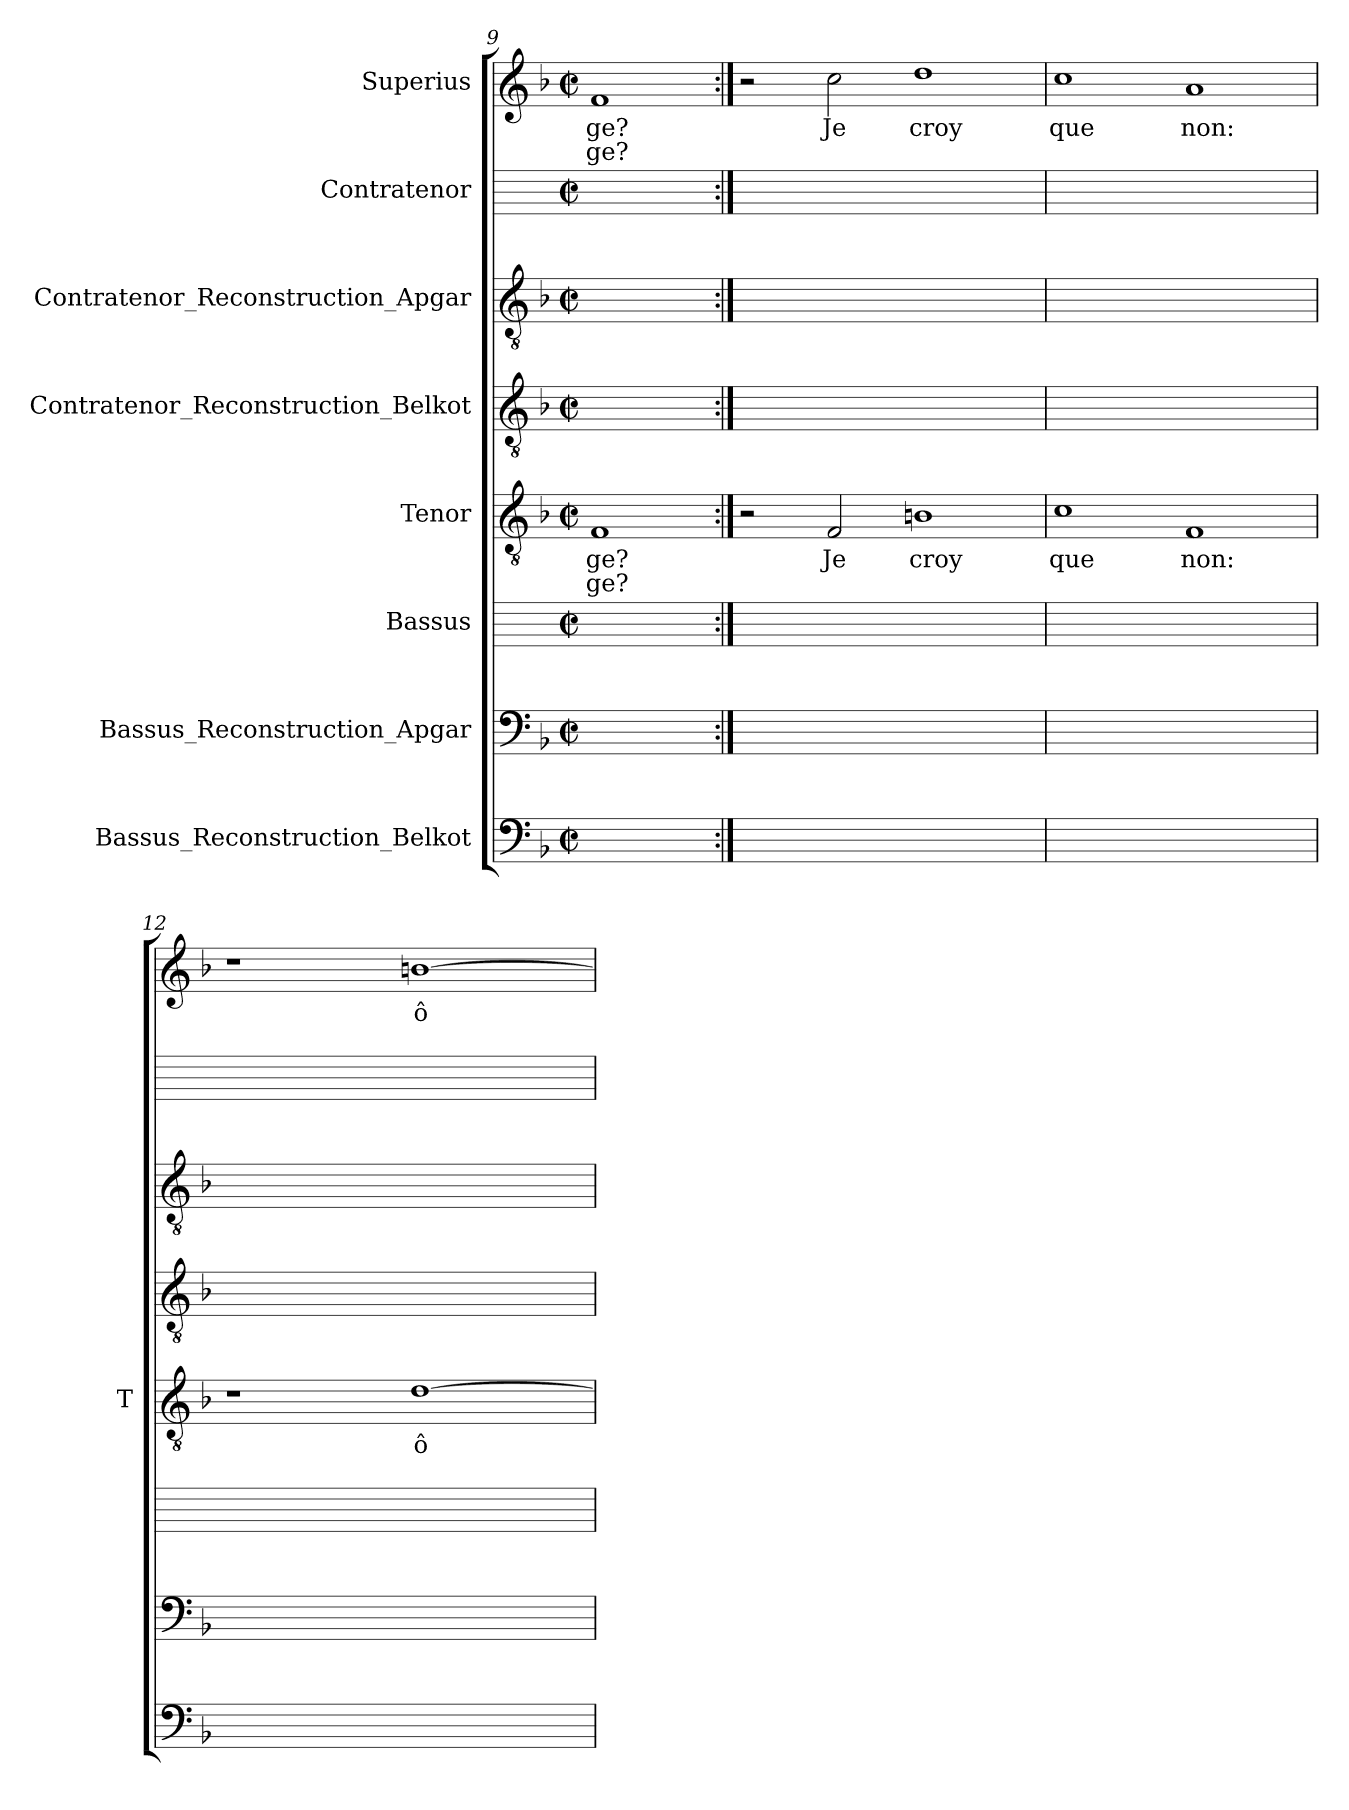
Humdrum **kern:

**kern	**kern	**kern	**kern	**text	**text	**kern	**kern	**kern	**kern	**text	**text
*part8	*part7	*part6	*part5	*part5	*part5	*part4	*part3	*part2	*part1	*part1	*part1
*staff8	*staff7	*staff6	*staff5	*staff5	*staff5	*staff4	*staff3	*staff2	*staff1	*staff1	*staff1
*I"Bassus_Reconstruction_Belkot	*I"Bassus_Reconstruction_Apgar	*I"Bassus	*I"Tenor	*	*	*I"Contratenor_Reconstruction_Belkot	*I"Contratenor_Reconstruction_Apgar	*I"Contratenor	*I"Superius	*	*
*	*	*	*I'T	*	*	*	*	*	*	*	*
*clefF4	*clefF4	*	*clefGv2	*	*	*clefGv2	*clefGv2	*	*clefG2	*	*
*k[b-]	*k[b-]	*	*k[b-]	*	*	*k[b-]	*k[b-]	*	*k[b-]	*	*
*F:	*F:	*	*F:	*	*	*F:	*F:	*	*F:	*	*
*M2/2	*M2/2	*M2/2	*M2/2	*	*	*M2/2	*M2/2	*M2/2	*M2/2	*	*
*met(c|)	*met(c|)	*met(c|)	*met(c|)	*	*	*met(c|)	*met(c|)	*met(c|)	*met(c|)	*	*
=9	=9	=9	=9	=9	=9	=9	=9	=9	=9	=9	=9
1ryy	1ryy	1ryy	1F	-ge?	-ge?	1ryy	1ryy	1ryy	1f	-ge?	-ge?
=10:|!	=10:|!	=10:|!	=10:|!	=10:|!	=10:|!	=10:|!	=10:|!	=10:|!	=10:|!	=10:|!	=10:|!
0ryy	0ryy	0ryy	2r	.	.	0ryy	0ryy	0ryy	2r	.	.
.	.	.	2F	-Je	.	.	.	.	2cc	-Je	.
.	.	.	1B	-croy	.	.	.	.	1dd	-croy	.
=11	=11	=11	=11	=11	=11	=11	=11	=11	=11	=11	=11
0ryy	0ryy	0ryy	1c	-que	.	0ryy	0ryy	0ryy	1cc	-que	.
.	.	.	1F	-non:	.	.	.	.	1a	-non:	.
=12	=12	=12	=12	=12	=12	=12	=12	=12	=12	=12	=12
0ryy	0ryy	0ryy	1r	.	.	0ryy	0ryy	0ryy	1r	.	.
.	.	.	[1d	-ô	.	.	.	.	[1b	-ô	.
=	=	=	=	=	=	=	=	=	=	=	=
*-	*-	*-	*-	*-	*-	*-	*-	*-	*-	*-	*-
